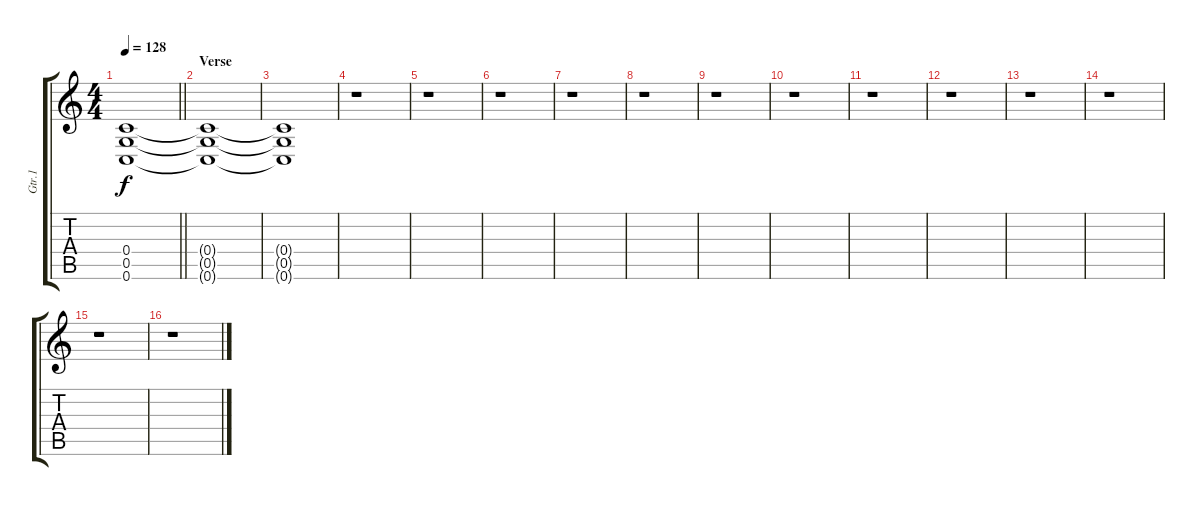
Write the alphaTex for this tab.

\track ("Gtr.1" "Gtr.1") {instrument distortionguitar}
\staff {score tabs}
\tuning (D4 A3 F3 C3 G2 C2) {hide}
\ts (4 4)
\tempo 128
\clef g2
\barLineRight lightlight
\ks c
(0.4{t} 0.5{t} 0.6{t}).1{dy f} |
\section ("" "Verse")
(0.4{t} 0.5{t} 0.6{t}).1{volume 0} |
(0.4{t} 0.5{t} 0.6{t}).1 |
r.1 |
r.1 |
r.1 |
r.1 |
r.1 |
r.1 |
r.1 |
r.1 |
r.1 |
r.1 |
r.1 |
r.1 |
r.1
